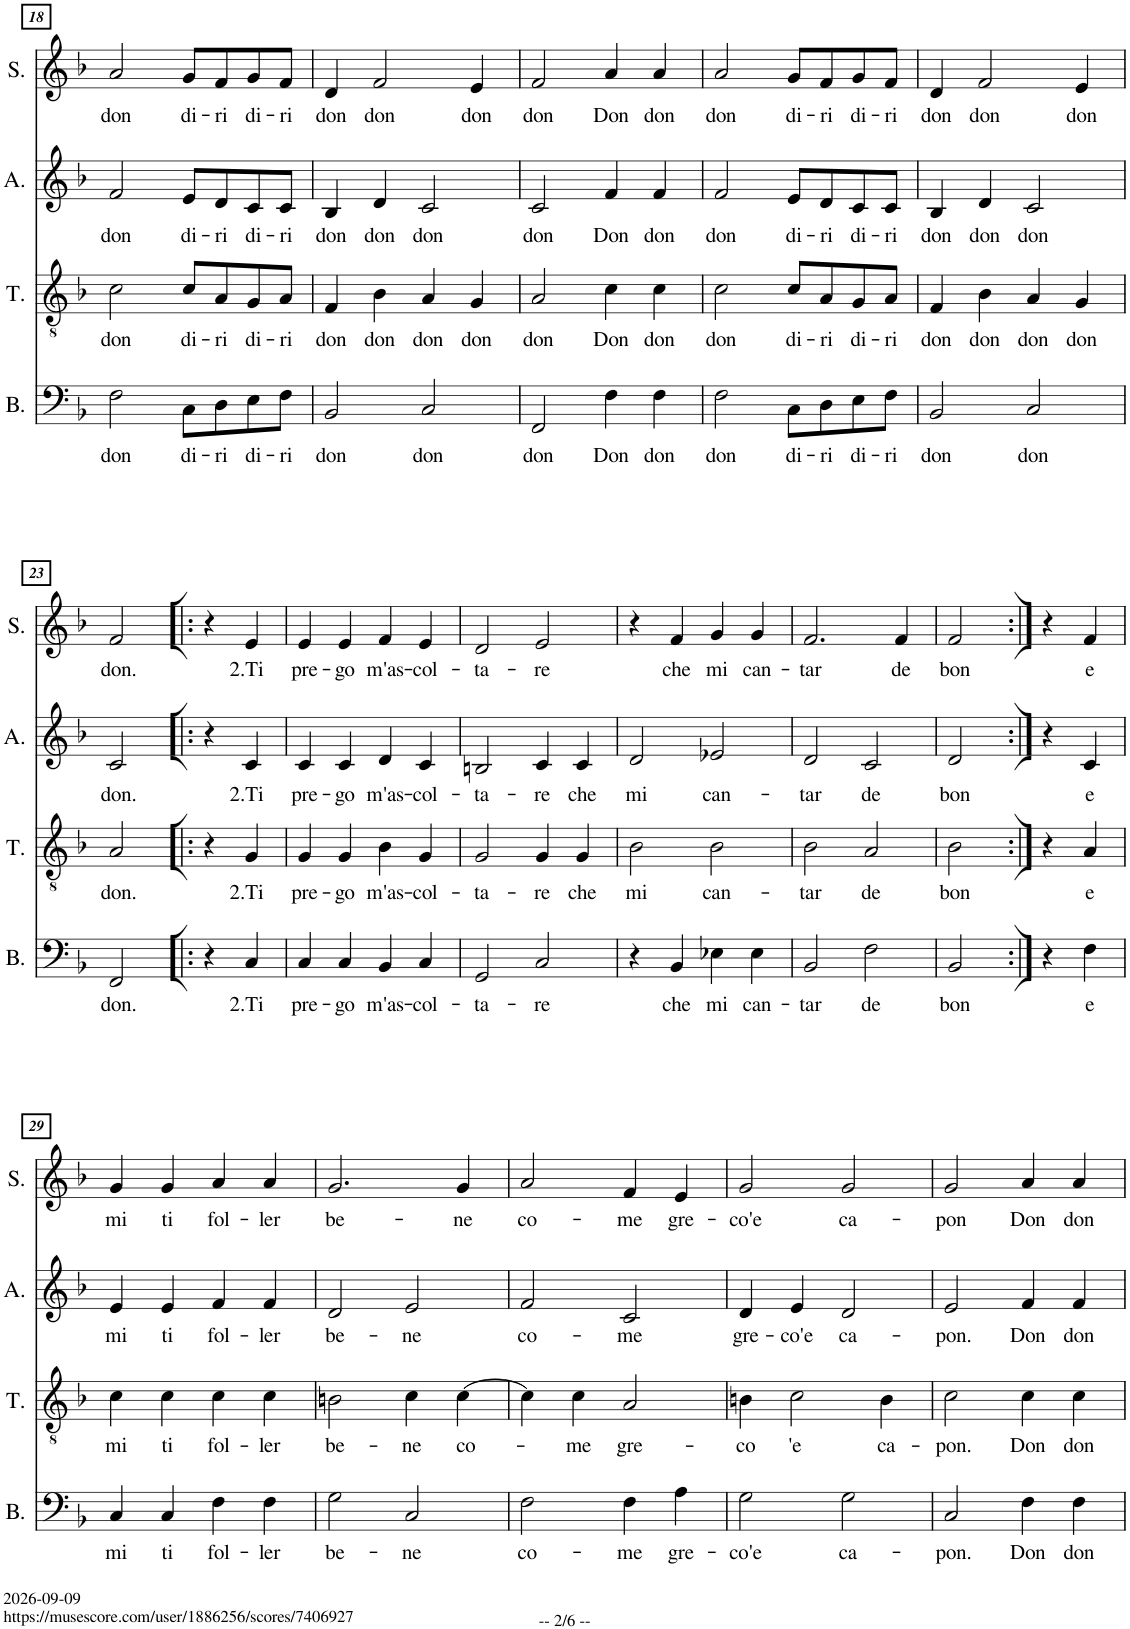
**kern	**text	**kern	**text	**kern	**text	**kern	**text
*part4	*part4	*part3	*part3	*part2	*part2	*part1	*part1
*staff4	*staff4	*staff3	*staff3	*staff2	*staff2	*staff1	*staff1
*I"Bass	*	*I"Tenor	*	*I"Alto	*	*I"Soprano	*
*I'B.	*	*I'T.	*	*I'A.	*	*I'S.	*
!!LO:PB:g=z
*clefF4	*	*clefGv2	*	*clefG2	*	*clefG2	*
*Trd4c7	*	*	*	*Trd1c2	*	*	*
*k[b-]	*	*k[b-]	*	*k[b-]	*	*k[b-]	*
*M4/4	*	*M4/4	*	*M4/4	*	*M4/4	*
=18	=18	=18	=18	=18	=18	=18	=18
!	!LO:LY:b	!	!LO:LY:b	!	!LO:LY:b	!	!LO:LY:b
2F\	don	2c\	don	2f/	don	2a/	don
!	!LO:LY:b	!	!LO:LY:b	!	!LO:LY:b	!	!LO:LY:b
8C\L	di-	8c/L	di-	8e/L	di-	8g/L	di-
!	!LO:LY:b	!	!LO:LY:b	!	!LO:LY:b	!	!LO:LY:b
8D\	-ri	8A/	-ri	8d/	-ri	8f/	-ri
!	!LO:LY:b	!	!LO:LY:b	!	!LO:LY:b	!	!LO:LY:b
8E\	di-	8G/	di-	8c/	di-	8g/	di-
!	!LO:LY:b	!	!LO:LY:b	!	!LO:LY:b	!	!LO:LY:b
8F\J	-ri	8A/J	-ri	8c/J	-ri	8f/J	-ri
=19	=19	=19	=19	=19	=19	=19	=19
!	!LO:LY:b	!	!LO:LY:b	!	!LO:LY:b	!	!LO:LY:b
2BB-/	don	4F/	don	4B-/	don	4d/	don
!	!	!	!LO:LY:b	!	!LO:LY:b	!	!LO:LY:b
.	.	4B-\	don	4d/	don	2f/	don
!	!LO:LY:b	!	!LO:LY:b	!	!LO:LY:b	!	!
2C/	don	4A/	don	2c/	don	.	.
!	!	!	!LO:LY:b	!	!	!	!LO:LY:b
.	.	4G/	don	.	.	4e/	don
=20	=20	=20	=20	=20	=20	=20	=20
!	!LO:LY:b	!	!LO:LY:b	!	!LO:LY:b	!	!LO:LY:b
2FF/	don	2A/	don	2c/	don	2f/	don
!	!LO:LY:b	!	!LO:LY:b	!	!LO:LY:b	!	!LO:LY:b
4F\	Don	4c\	Don	4f/	Don	4a/	Don
!	!LO:LY:b	!	!LO:LY:b	!	!LO:LY:b	!	!LO:LY:b
4F\	don	4c\	don	4f/	don	4a/	don
=21	=21	=21	=21	=21	=21	=21	=21
!	!LO:LY:b	!	!LO:LY:b	!	!LO:LY:b	!	!LO:LY:b
2F\	don	2c\	don	2f/	don	2a/	don
!	!LO:LY:b	!	!LO:LY:b	!	!LO:LY:b	!	!LO:LY:b
8C\L	di-	8c/L	di-	8e/L	di-	8g/L	di-
!	!LO:LY:b	!	!LO:LY:b	!	!LO:LY:b	!	!LO:LY:b
8D\	-ri	8A/	-ri	8d/	-ri	8f/	-ri
!	!LO:LY:b	!	!LO:LY:b	!	!LO:LY:b	!	!LO:LY:b
8E\	di-	8G/	di-	8c/	di-	8g/	di-
!	!LO:LY:b	!	!LO:LY:b	!	!LO:LY:b	!	!LO:LY:b
8F\J	-ri	8A/J	-ri	8c/J	-ri	8f/J	-ri
=22	=22	=22	=22	=22	=22	=22	=22
!	!LO:LY:b	!	!LO:LY:b	!	!LO:LY:b	!	!LO:LY:b
2BB-/	don	4F/	don	4B-/	don	4d/	don
!	!	!	!LO:LY:b	!	!LO:LY:b	!	!LO:LY:b
.	.	4B-\	don	4d/	don	2f/	don
!	!LO:LY:b	!	!LO:LY:b	!	!LO:LY:b	!	!
2C/	don	4A/	don	2c/	don	.	.
!	!	!	!LO:LY:b	!	!	!	!LO:LY:b
.	.	4G/	don	.	.	4e/	don
!!LO:LB:g=z
=23	=23	=23	=23	=23	=23	=23	=23
!	!LO:LY:b	!	!LO:LY:b	!	!LO:LY:b	!	!LO:LY:b
2FF/	don.	2A/	don.	2c/	don.	2f/	don.
4r	.	4r	.	4r	.	4r	.
!	!LO:LY:b	!	!LO:LY:b	!	!LO:LY:b	!	!LO:LY:b
4C/	2.Ti	4G/	2.Ti	4c/	2.Ti	4e/	2.Ti
=24	=24	=24	=24	=24	=24	=24	=24
!	!LO:LY:b	!	!LO:LY:b	!	!LO:LY:b	!	!LO:LY:b
4C/	pre-	4G/	pre-	4c/	pre-	4e/	pre-
!	!LO:LY:b	!	!LO:LY:b	!	!LO:LY:b	!	!LO:LY:b
4C/	-go	4G/	-go	4c/	-go	4e/	-go
!	!LO:LY:b	!	!LO:LY:b	!	!LO:LY:b	!	!LO:LY:b
4BB-/	m'as-	4B-\	m'as-	4d/	m'as-	4f/	m'as-
!	!LO:LY:b	!	!LO:LY:b	!	!LO:LY:b	!	!LO:LY:b
4C/	-col-	4G/	-col-	4c/	-col-	4e/	-col-
=25	=25	=25	=25	=25	=25	=25	=25
!	!LO:LY:b	!	!LO:LY:b	!	!LO:LY:b	!	!LO:LY:b
2GG/	-ta-	2G/	-ta-	2Bn/	-ta-	2d/	-ta-
!	!LO:LY:b	!	!LO:LY:b	!	!LO:LY:b	!	!LO:LY:b
2C/	-re	4G/	-re	4c/	-re	2e/	-re
!	!	!	!LO:LY:b	!	!LO:LY:b	!	!
.	.	4G/	che	4c/	che	.	.
=26	=26	=26	=26	=26	=26	=26	=26
!	!	!	!LO:LY:b	!	!LO:LY:b	!	!
4r	.	2B-\	mi	2d/	mi	4r	.
!	!LO:LY:b	!	!	!	!	!	!LO:LY:b
4BB-/	che	.	.	.	.	4f/	che
!	!LO:LY:b	!	!LO:LY:b	!	!LO:LY:b	!	!LO:LY:b
4E-X\	mi	2B-\	can-	2e-X/	can-	4g/	mi
!	!LO:LY:b	!	!	!	!	!	!LO:LY:b
4E-\	can-	.	.	.	.	4g/	can-
=27	=27	=27	=27	=27	=27	=27	=27
!	!LO:LY:b	!	!LO:LY:b	!	!LO:LY:b	!	!LO:LY:b
2BB-/	-tar	2B-\	-tar	2d/	-tar	2.f/	-tar
!	!LO:LY:b	!	!LO:LY:b	!	!LO:LY:b	!	!
2F\	de	2A/	de	2c/	de	.	.
!	!	!	!	!	!	!	!LO:LY:b
.	.	.	.	.	.	4f/	de
=28	=28	=28	=28	=28	=28	=28	=28
!	!LO:LY:b	!	!LO:LY:b	!	!LO:LY:b	!	!LO:LY:b
2BB-/	bon	2B-\	bon	2d/	bon	2f/	bon
4r	.	4r	.	4r	.	4r	.
!	!LO:LY:b	!	!LO:LY:b	!	!LO:LY:b	!	!LO:LY:b
4F\	e	4A/	e	4c/	e	4f/	e
!!LO:LB:g=z
=29	=29	=29	=29	=29	=29	=29	=29
!	!LO:LY:b	!	!LO:LY:b	!	!LO:LY:b	!	!LO:LY:b
4C/	mi	4c\	mi	4e/	mi	4g/	mi
!	!LO:LY:b	!	!LO:LY:b	!	!LO:LY:b	!	!LO:LY:b
4C/	ti	4c\	ti	4e/	ti	4g/	ti
!	!LO:LY:b	!	!LO:LY:b	!	!LO:LY:b	!	!LO:LY:b
4F\	fol-	4c\	fol-	4f/	fol-	4a/	fol-
!	!LO:LY:b	!	!LO:LY:b	!	!LO:LY:b	!	!LO:LY:b
4F\	-ler	4c\	-ler	4f/	-ler	4a/	-ler
=30	=30	=30	=30	=30	=30	=30	=30
!	!LO:LY:b	!	!LO:LY:b	!	!LO:LY:b	!	!LO:LY:b
2G\	be-	2Bn\	be-	2d/	be-	2.g/	be-
!	!LO:LY:b	!	!LO:LY:b	!	!LO:LY:b	!	!
2C/	-ne	4c\	-ne	2e/	-ne	.	.
!	!	!	!LO:LY:b	!	!	!	!LO:LY:b
.	.	[4c\	co-	.	.	4g/	-ne
=31	=31	=31	=31	=31	=31	=31	=31
!	!LO:LY:b	!	!	!	!LO:LY:b	!	!LO:LY:b
2F\	co-	4c\]	.	2f/	co-	2a/	co-
!	!	!	!LO:LY:b	!	!	!	!
.	.	4c\	-me	.	.	.	.
!	!LO:LY:b	!	!LO:LY:b	!	!LO:LY:b	!	!LO:LY:b
4F\	-me	2A/	gre-	2c/	-me	4f/	-me
!	!LO:LY:b	!	!	!	!	!	!LO:LY:b
4A\	gre-	.	.	.	.	4e/	gre-
=32	=32	=32	=32	=32	=32	=32	=32
!	!LO:LY:b	!	!LO:LY:b	!	!LO:LY:b	!	!LO:LY:b
2G\	-co'e	4Bn\	-co	4d/	gre-	2g/	-co'e
!	!	!	!LO:LY:b	!	!LO:LY:b	!	!
.	.	2c\	'e	4e/	-co'e	.	.
!	!LO:LY:b	!	!	!	!LO:LY:b	!	!LO:LY:b
2G\	ca-	.	.	2d/	ca-	2g/	ca-
!	!	!	!LO:LY:b	!	!	!	!
.	.	4B\	ca-	.	.	.	.
=33	=33	=33	=33	=33	=33	=33	=33
!	!LO:LY:b	!	!LO:LY:b	!	!LO:LY:b	!	!LO:LY:b
2C/	-pon.	2c\	-pon.	2e/	-pon.	2g/	-pon
!	!LO:LY:b	!	!LO:LY:b	!	!LO:LY:b	!	!LO:LY:b
4F\	Don	4c\	Don	4f/	Don	4a/	Don
!	!LO:LY:b	!	!LO:LY:b	!	!LO:LY:b	!	!LO:LY:b
4F\	don	4c\	don	4f/	don	4a/	don
=	=	=	=	=	=	=	=
*-	*-	*-	*-	*-	*-	*-	*-
